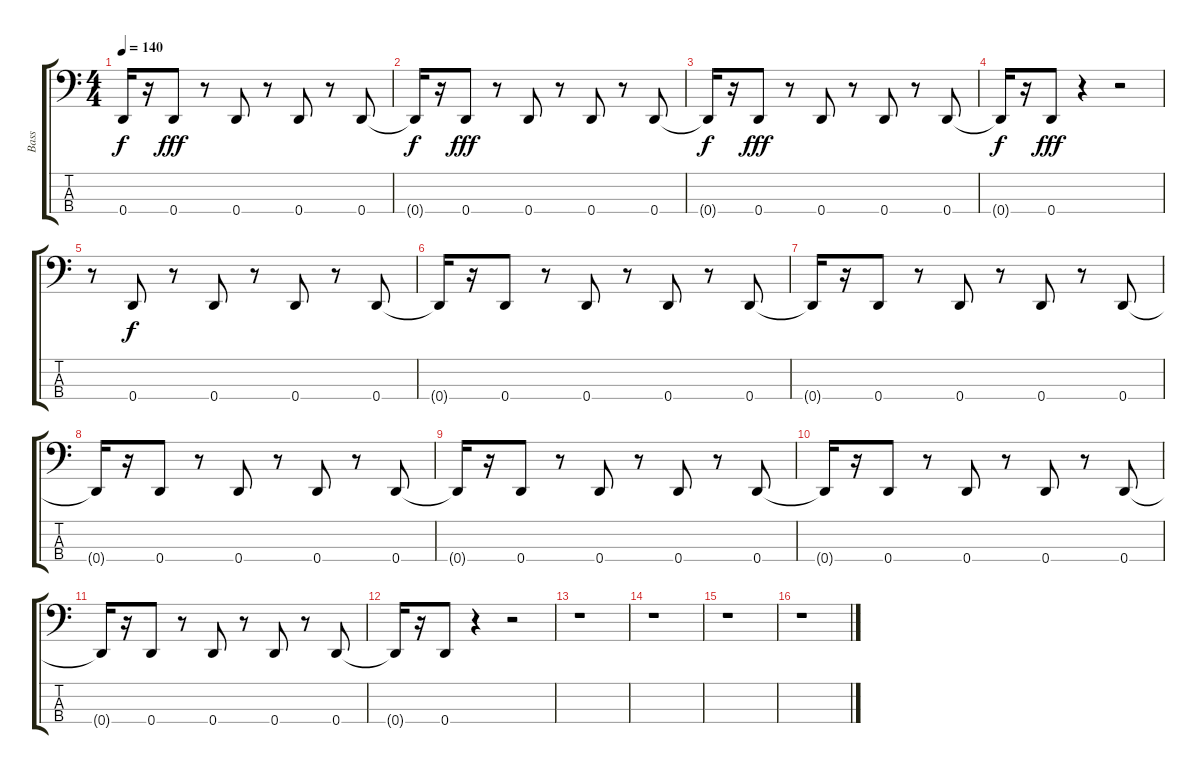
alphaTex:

\track ("Bass" "Bass") {instrument synthbass2}
\staff {score tabs}
\tuning (G2 D2 A1 D1) {hide}
\ts (4 4)
\tempo 140
\clef f4
\ks c
0.4{t}.16{dy f} r.16 0.4.8{dy fff} r.8 0.4.8 r.8 0.4.8 r.8 0.4.8 |
0.4{t}.16{dy f} r.16 0.4.8{dy fff} r.8 0.4.8 r.8 0.4.8 r.8 0.4.8 |
0.4{t}.16{dy f} r.16 0.4.8{dy fff} r.8 0.4.8 r.8 0.4.8 r.8 0.4.8 |
0.4{t}.16{dy f} r.16 0.4.8{dy fff} r.4 r.2 |
r.8 0.4.8{dy f} r.8 0.4.8 r.8 0.4.8 r.8 0.4.8 |
0.4{t}.16 r.16 0.4.8 r.8 0.4.8 r.8 0.4.8 r.8 0.4.8 |
0.4{t}.16 r.16 0.4.8 r.8 0.4.8 r.8 0.4.8 r.8 0.4.8 |
0.4{t}.16 r.16 0.4.8 r.8 0.4.8 r.8 0.4.8 r.8 0.4.8 |
0.4{t}.16 r.16 0.4.8 r.8 0.4.8 r.8 0.4.8 r.8 0.4.8 |
0.4{t}.16 r.16 0.4.8 r.8 0.4.8 r.8 0.4.8 r.8 0.4.8 |
0.4{t}.16 r.16 0.4.8 r.8 0.4.8 r.8 0.4.8 r.8 0.4.8 |
0.4{t}.16 r.16 0.4.8 r.4 r.2 |
r.1 |
r.1 |
r.1 |
r.1
